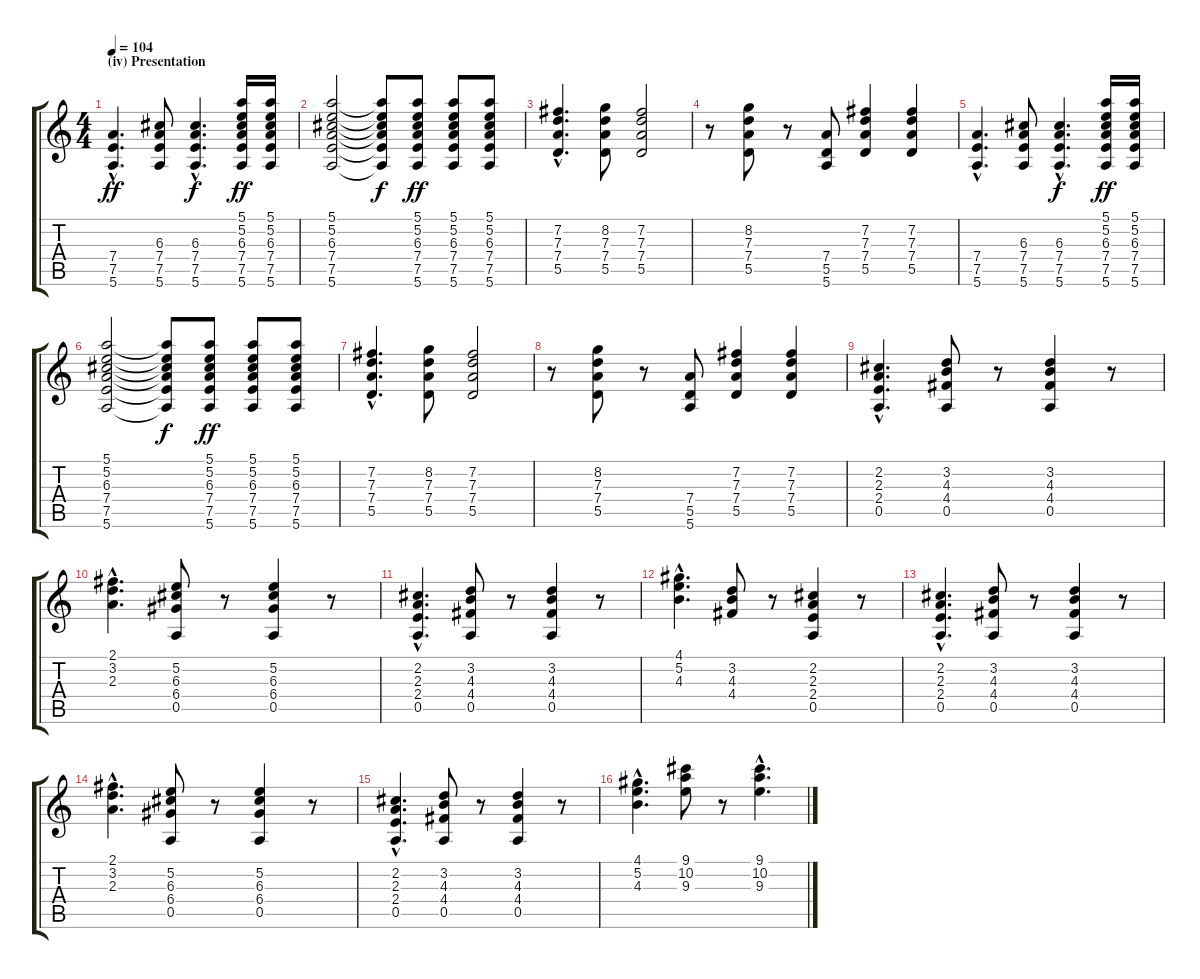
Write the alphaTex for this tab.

\track "" {instrument distortionguitar}
\staff {score tabs}
\tuning (E4 B3 G3 D3 A2 E2) {hide}
\ts (4 4)
\section ("" "(iv) Presentation")
\tempo 104
\clef g2
\ks c
(7.4{hac} 7.5{hac} 5.6{hac}).4{d dy ff instrument distortionguitar} (6.3 7.4 7.5 5.6).8 (6.3{hac} 7.4{hac} 7.5{hac} 5.6{hac}).4{d dy f} (5.1 5.2 6.3 7.4 7.5 5.6).16{dy ff} (5.1 5.2 6.3 7.4 7.5 5.6).16 |
(5.1 5.2 6.3 7.4 7.5 5.6).2 (5.1{t} 5.2{t} 6.3{t} 7.4{t} 7.5{t} 5.6{t}).8{dy f} (5.1 5.2 6.3 7.4 7.5 5.6).8{dy ff} (5.1 5.2 6.3 7.4 7.5 5.6).8 (5.1 5.2 6.3 7.4 7.5 5.6).8 |
(7.2{hac} 7.3{hac} 7.4{hac} 5.5{hac}).4{d} (8.2 7.3 7.4 5.5).8 (7.2 7.3 7.4 5.5).2 |
r.8 (8.2 7.3 7.4 5.5).8 r.8 (7.4 5.5 5.6).8 (7.2 7.3 7.4 5.5).4 (7.2 7.3 7.4 5.5).4 |
(7.4{hac} 7.5{hac} 5.6{hac}).4{d} (6.3 7.4 7.5 5.6).8 (6.3{hac} 7.4{hac} 7.5{hac} 5.6{hac}).4{d dy f} (5.1 5.2 6.3 7.4 7.5 5.6).16{dy ff} (5.1 5.2 6.3 7.4 7.5 5.6).16 |
(5.1 5.2 6.3 7.4 7.5 5.6).2 (5.1{t} 5.2{t} 6.3{t} 7.4{t} 7.5{t} 5.6{t}).8{dy f} (5.1 5.2 6.3 7.4 7.5 5.6).8{dy ff} (5.1 5.2 6.3 7.4 7.5 5.6).8 (5.1 5.2 6.3 7.4 7.5 5.6).8 |
(7.2{hac} 7.3{hac} 7.4{hac} 5.5{hac}).4{d} (8.2 7.3 7.4 5.5).8 (7.2 7.3 7.4 5.5).2 |
r.8 (8.2 7.3 7.4 5.5).8 r.8 (7.4 5.5 5.6).8 (7.2 7.3 7.4 5.5).4 (7.2 7.3 7.4 5.5).4 |
(2.2{hac} 2.3{hac} 2.4{hac} 0.5{hac}).4{d} (3.2 4.3 4.4 0.5).8 r.8 (3.2 4.3 4.4 0.5).4 r.8 |
(2.1{hac} 3.2{hac} 2.3{hac}).4{d} (5.2 6.3 6.4 0.5).8 r.8 (5.2 6.3 6.4 0.5).4 r.8 |
(2.2{hac} 2.3{hac} 2.4{hac} 0.5{hac}).4{d} (3.2 4.3 4.4 0.5).8 r.8 (3.2 4.3 4.4 0.5).4 r.8 |
(4.1{hac} 5.2{hac} 4.3{hac}).4{d} (3.2 4.3 4.4).8 r.8 (2.2 2.3 2.4 0.5).4 r.8 |
(2.2{hac} 2.3{hac} 2.4{hac} 0.5{hac}).4{d} (3.2 4.3 4.4 0.5).8 r.8 (3.2 4.3 4.4 0.5).4 r.8 |
(2.1{hac} 3.2{hac} 2.3{hac}).4{d} (5.2 6.3 6.4 0.5).8 r.8 (5.2 6.3 6.4 0.5).4 r.8 |
(2.2{hac} 2.3{hac} 2.4{hac} 0.5{hac}).4{d} (3.2 4.3 4.4 0.5).8 r.8 (3.2 4.3 4.4 0.5).4 r.8 |
(4.1{hac} 5.2{hac} 4.3{hac}).4{d} (9.1 10.2 9.3).8 r.8 (9.1{hac} 10.2{hac} 9.3{hac}).4{d}
